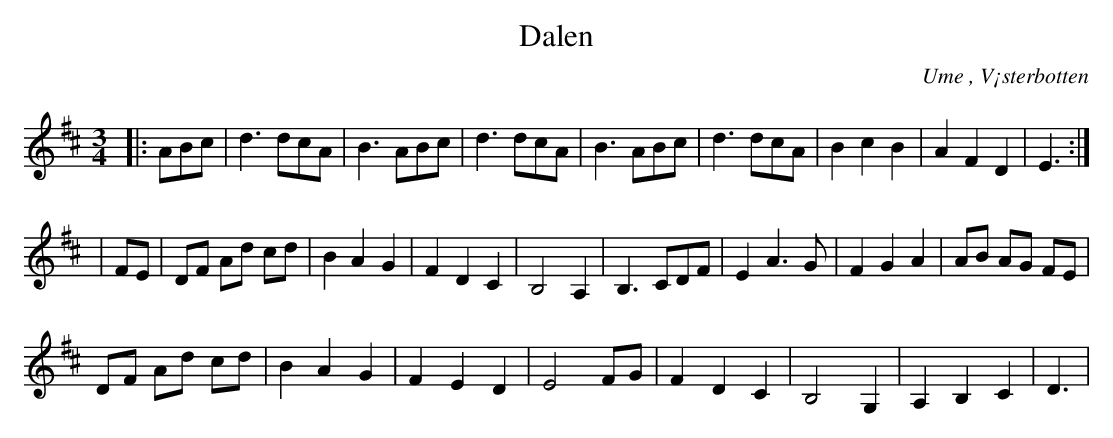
X:1
T:Dalen
O:Ume , V¡sterbotten
M:3/4
L:1/8
K:D
|: ABc | d3 dcA | B3 ABc | d3 dcA | B3 ABc | d3 dcA | B2 c2 B2 | A2 F2 D2 | E3 :|
| FE | DF Ad cd | B2 A2 G2 | F2 D2 C2 | B,4 A,2 | B,3 CDF | E2 A3 G | F2 G2 A2 | AB AG FE |
 DF Ad cd | B2 A2 G2 | F2 E2 D2 | E4 FG | F2 D2 C2 | B,4 G,2 | A,2 B,2 C2 | D3 |
